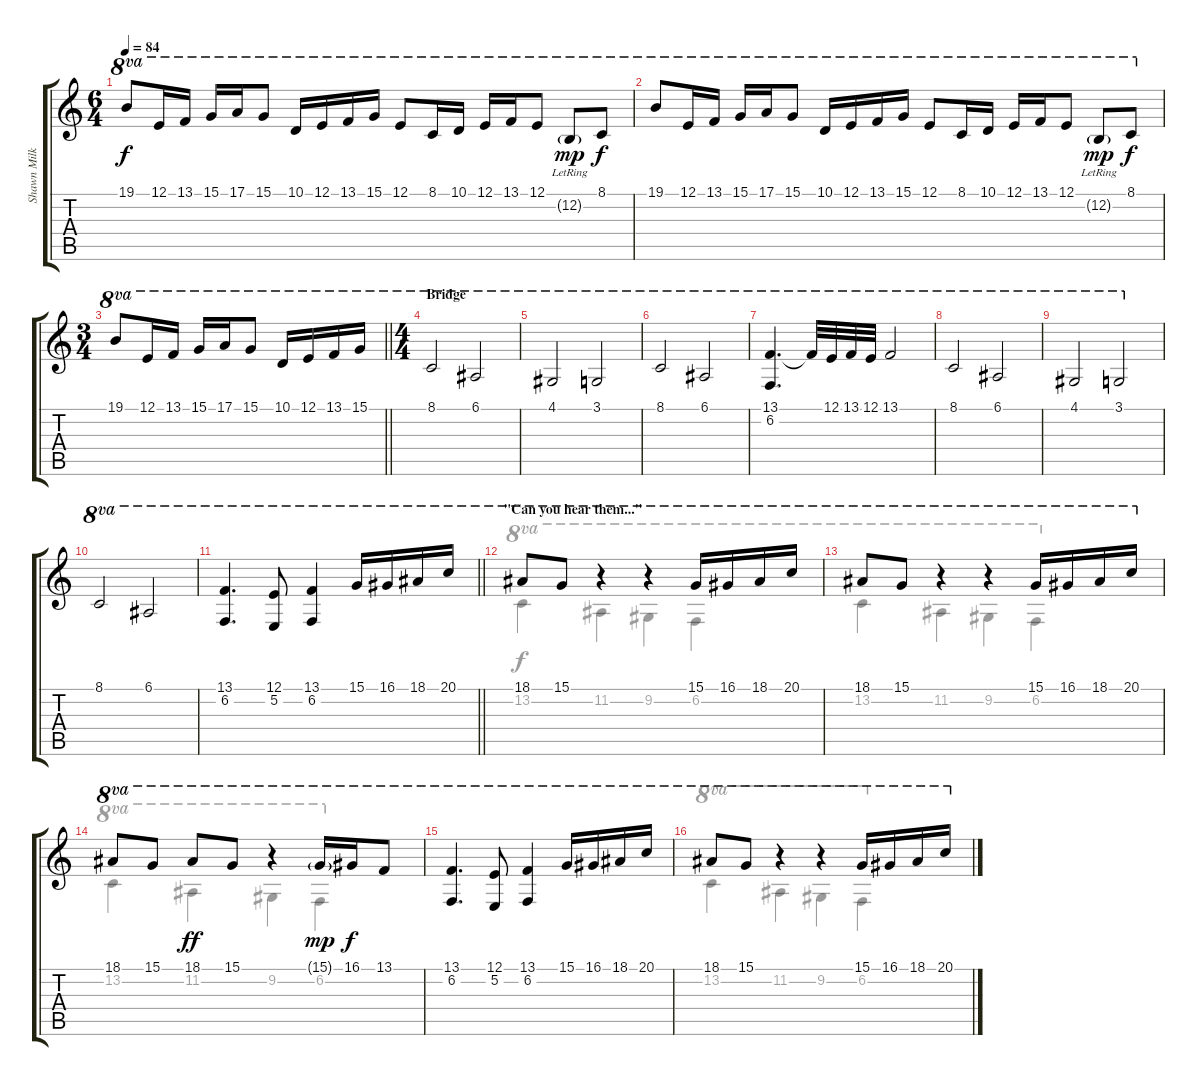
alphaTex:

\track ("Shawn Milke [Piano RH]" "Shawn Milk") {instrument brightacousticpiano}
\staff {score tabs}
\tuning (E4 B3 G3 D3 A2 E2) {hide}
\voice
\ts (6 4)
\tempo 84
\clef g2
\ks c
19.1.8{ot 8va dy f} 12.1.16{ot 8va} 13.1.16{ot 8va} 15.1.16{ot 8va} 17.1.16{ot 8va} 15.1.8{ot 8va} 10.1.16{ot 8va} 12.1.16{ot 8va} 13.1.16{ot 8va} 15.1.16{ot 8va} 12.1.8{ot 8va} 8.1.16{ot 8va} 10.1.16{ot 8va} 12.1.16{ot 8va} 13.1.16{ot 8va} 12.1.8{ot 8va} 12.2{g lr}.8{ot 8va dy mp} 8.1.8{ot 8va dy f} |
19.1.8{ot 8va} 12.1.16{ot 8va} 13.1.16{ot 8va} 15.1.16{ot 8va} 17.1.16{ot 8va} 15.1.8{ot 8va} 10.1.16{ot 8va} 12.1.16{ot 8va} 13.1.16{ot 8va} 15.1.16{ot 8va} 12.1.8{ot 8va} 8.1.16{ot 8va} 10.1.16{ot 8va} 12.1.16{ot 8va} 13.1.16{ot 8va} 12.1.8{ot 8va} 12.2{g lr}.8{ot 8va dy mp} 8.1.8{ot 8va dy f} |
\ts (3 4)
\barLineRight lightlight
19.1.8{ot 8va} 12.1.16{ot 8va} 13.1.16{ot 8va} 15.1.16{ot 8va} 17.1.16{ot 8va} 15.1.8{ot 8va} 10.1.16{ot 8va} 12.1.16{ot 8va} 13.1.16{ot 8va} 15.1.16{ot 8va} |
\ts (4 4)
\section ("" "Bridge")
8.1.2{ot 8va} 6.1.2{ot 8va} |
4.1.2{ot 8va} 3.1.2{ot 8va} |
8.1.2{ot 8va} 6.1.2{ot 8va} |
(13.1 6.2).4{d ot 8va} 13.1{t}.32{ot 8va} 12.1.32{ot 8va} 13.1.32{ot 8va} 12.1.32{ot 8va} 13.1.2{ot 8va} |
8.1.2{ot 8va} 6.1.2{ot 8va} |
4.1.2{ot 8va} 3.1.2{ot 8va} |
8.1.2{ot 8va} 6.1.2{ot 8va} |
\barLineRight lightlight
(13.1 6.2).4{d ot 8va} (12.1 5.2).8{ot 8va} (13.1 6.2).4{ot 8va} 15.1.16{ot 8va} 16.1.16{ot 8va} 18.1.16{ot 8va} 20.1.16{ot 8va} |
\section ("" "\"Can you hear them...\"")
18.1.8{ot 8va} 15.1.8{ot 8va} r.4{ot 8va} r.4{ot 8va} 15.1.16{ot 8va} 16.1.16{ot 8va} 18.1.16{ot 8va} 20.1.16{ot 8va} |
18.1.8{ot 8va} 15.1.8{ot 8va} r.4{ot 8va} r.4{ot 8va} 15.1.16{ot 8va} 16.1.16{ot 8va} 18.1.16{ot 8va} 20.1.16{ot 8va} |
18.1.8{ot 8va} 15.1.8{ot 8va} 18.1.8{ot 8va dy ff} 15.1.8{ot 8va} r.4{ot 8va} 15.1{g}.16{ot 8va dy mp} 16.1.16{ot 8va dy f} 13.1.8{ot 8va} |
(13.1 6.2).4{d ot 8va} (12.1 5.2).8{ot 8va} (13.1 6.2).4{ot 8va} 15.1.16{ot 8va} 16.1.16{ot 8va} 18.1.16{ot 8va} 20.1.16{ot 8va} |
18.1.8{ot 8va} 15.1.8{ot 8va} r.4{ot 8va} r.4{ot 8va} 15.1.16{ot 8va} 16.1.16{ot 8va} 18.1.16{ot 8va} 20.1.16{ot 8va}
\voice
\clef g2
\ottava regular
\simile none
\ks c
|
|
\barLineRight lightlight
|
|
|
|
|
|
|
|
\barLineRight lightlight
|
13.2.4{ot 8va} 11.2.4{ot 8va} 9.2.4{ot 8va} 6.2.4{ot 8va} |
13.2.4{ot 8va} 11.2.4{ot 8va} 9.2.4{ot 8va} 6.2.4{ot 8va} |
13.2.4{ot 8va} 11.2.4{ot 8va} 9.2.4{ot 8va} 6.2.4{ot 8va} |
|
13.2.4{ot 8va} 11.2.4{ot 8va} 9.2.4{ot 8va} 6.2.4{ot 8va}
